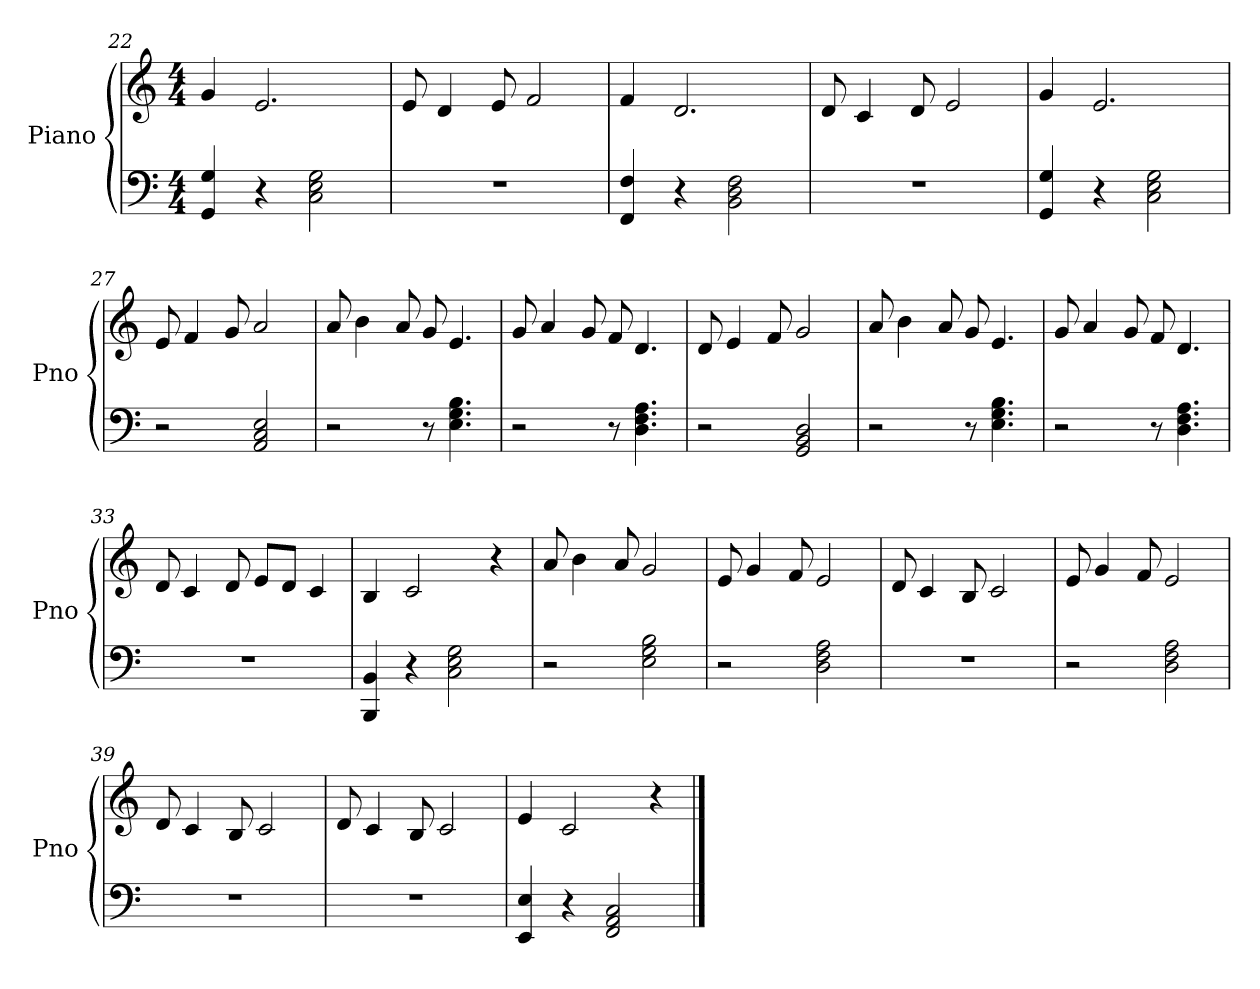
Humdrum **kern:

**kern	**kern
*part1	*part1
*staff2	*staff1
*I"Piano	*
*I'Pno	*
*clefF4	*clefG2
*k[]	*k[]
*M4/4	*M4/4
=22	=22
4GG/ 4G/	4g/
4r	2.e/
2C\ 2E\ 2G\	.
=23	=23
1r	8e/
.	4d/
.	8e/
.	2f/
=24	=24
4FF/ 4F/	4f/
4r	2.d/
2BB\ 2D\ 2F\	.
=25	=25
1r	8d/
.	4c/
.	8d/
.	2e/
=26	=26
4GG/ 4G/	4g/
4r	2.e/
2C\ 2E\ 2G\	.
=27	=27
2r	8e/
.	4f/
.	8g/
2AA/ 2C/ 2E/	2a/
=28	=28
2r	8a/
.	4b\
.	8a/
8r	8g/
4.E\ 4.G\ 4.B\	4.e/
!!LO:LB:g=z
=29	=29
2r	8g/
.	4a/
.	8g/
8r	8f/
4.D\ 4.F\ 4.A\	4.d/
=30	=30
2r	8d/
.	4e/
.	8f/
2GG/ 2BB/ 2D/	2g/
=31	=31
2r	8a/
.	4b\
.	8a/
8r	8g/
4.E\ 4.G\ 4.B\	4.e/
=32	=32
2r	8g/
.	4a/
.	8g/
8r	8f/
4.D\ 4.F\ 4.A\	4.d/
=33	=33
1r	8d/
.	4c/
.	8d/
.	8e/L
.	8d/J
.	4c/
=34	=34
4BBB/ 4BB/	4B/
4r	2c/
2C\ 2E\ 2G\	.
.	4r
!!LO:PB:g=z
=35	=35
2r	8a/
.	4b\
.	8a/
2E\ 2G\ 2B\	2g/
=36	=36
2r	8e/
.	4g/
.	8f/
2D\ 2F\ 2A\	2e/
=37	=37
1r	8d/
.	4c/
.	8B/
.	2c/
=38	=38
2r	8e/
.	4g/
.	8f/
2D\ 2F\ 2A\	2e/
=39	=39
1r	8d/
.	4c/
.	8B/
.	2c/
=40	=40
1r	8d/
.	4c/
.	8B/
.	2c/
=41	=41
4EE/ 4E/	4e/
4r	2c/
2FF/ 2AA/ 2C/	.
.	4r
==	==
*-	*-
